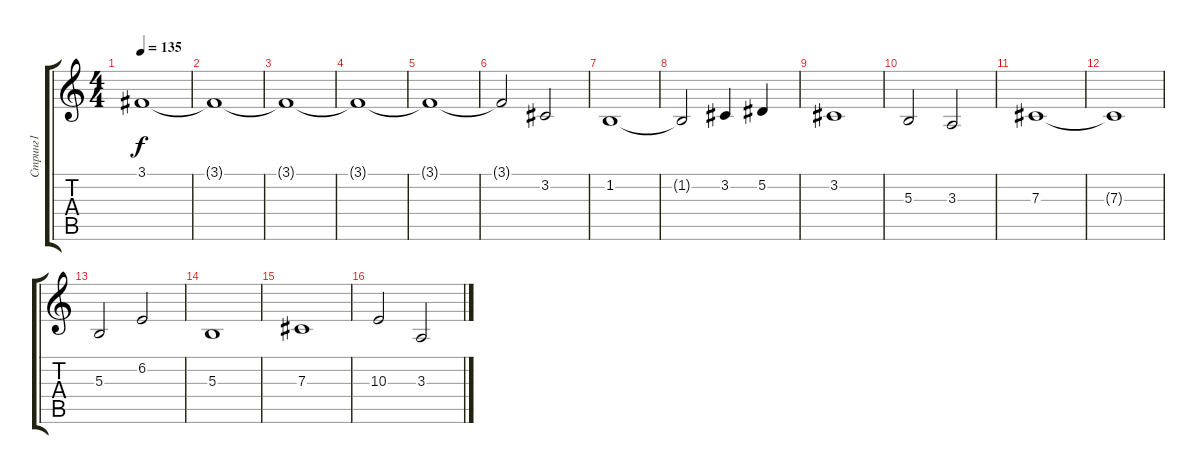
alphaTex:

\track ("Стринг1" "Стринг1") {instrument stringensemble2}
\staff {score tabs}
\tuning (Eb4 Bb3 Gb3 Db3 Ab2 Eb2) {hide}
\ts (4 4)
\tempo 135
\clef g2
\ks c
3.1.1{dy f} |
3.1{t}.1 |
3.1{t}.1 |
3.1{t}.1 |
3.1{t}.1 |
3.1{t}.2 3.2.2 |
1.2.1 |
1.2{t}.2 3.2.4 5.2.4 |
3.2.1 |
5.3.2 3.3.2 |
7.3.1 |
7.3{t}.1 |
5.3.2 6.2.2 |
5.3.1 |
7.3.1 |
10.3.2 3.3.2
